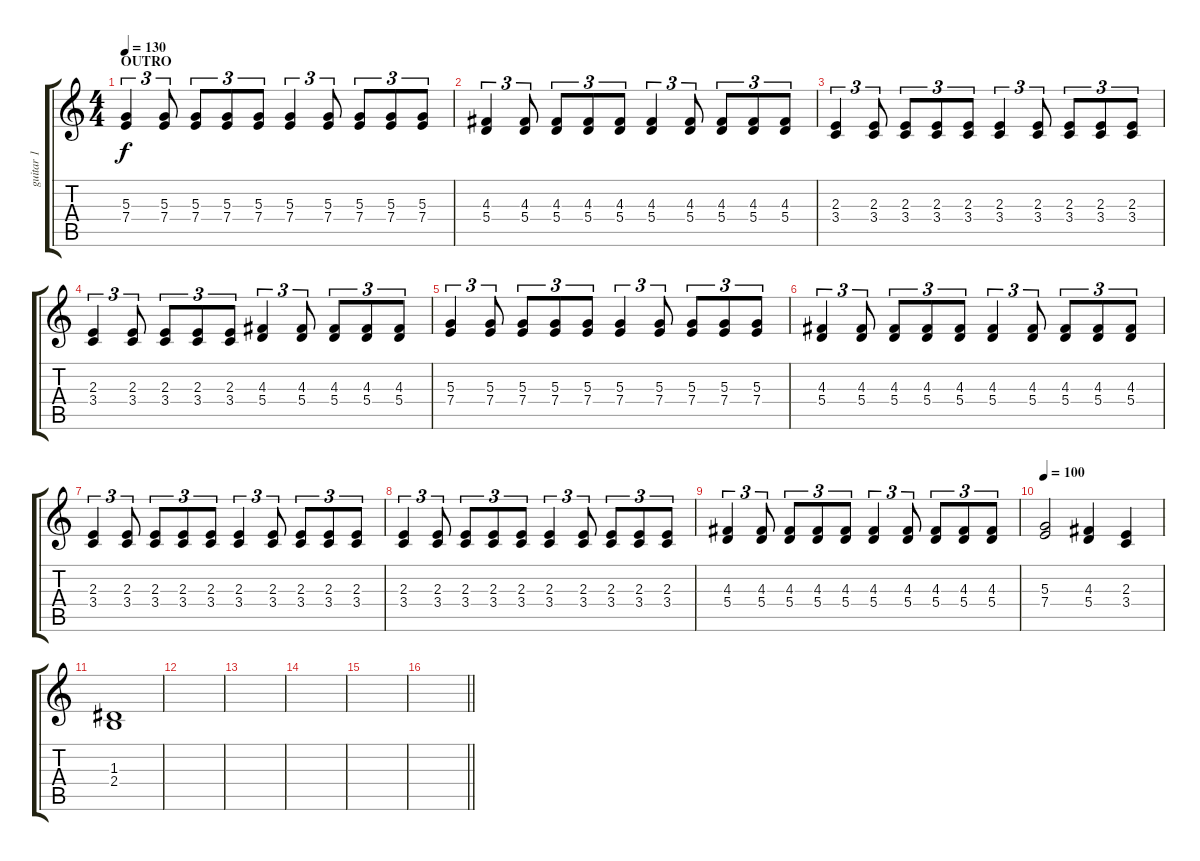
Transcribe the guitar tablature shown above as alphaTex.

\track ("guitar 1" "guitar 1") {instrument distortionguitar}
\staff {score tabs}
\tuning (B3 Gb3 D3 A2 E2 B1) {hide}
\ts (4 4)
\section ("" "OUTRO")
\tempo 130
\clef g2
\ks c
(5.3 7.4).4{tu (3 2) dy f} (5.3 7.4).8{tu (3 2)} (5.3 7.4).8{tu (3 2)} (5.3 7.4).8{tu (3 2)} (5.3 7.4).8{tu (3 2)} (5.3 7.4).4{tu (3 2)} (5.3 7.4).8{tu (3 2)} (5.3 7.4).8{tu (3 2)} (5.3 7.4).8{tu (3 2)} (5.3 7.4).8{tu (3 2)} |
(4.3 5.4).4{tu (3 2)} (4.3 5.4).8{tu (3 2)} (4.3 5.4).8{tu (3 2)} (4.3 5.4).8{tu (3 2)} (4.3 5.4).8{tu (3 2)} (4.3 5.4).4{tu (3 2)} (4.3 5.4).8{tu (3 2)} (4.3 5.4).8{tu (3 2)} (4.3 5.4).8{tu (3 2)} (4.3 5.4).8{tu (3 2)} |
(2.3 3.4).4{tu (3 2)} (2.3 3.4).8{tu (3 2)} (2.3 3.4).8{tu (3 2)} (2.3 3.4).8{tu (3 2)} (2.3 3.4).8{tu (3 2)} (2.3 3.4).4{tu (3 2)} (2.3 3.4).8{tu (3 2)} (2.3 3.4).8{tu (3 2)} (2.3 3.4).8{tu (3 2)} (2.3 3.4).8{tu (3 2)} |
(2.3 3.4).4{tu (3 2)} (2.3 3.4).8{tu (3 2)} (2.3 3.4).8{tu (3 2)} (2.3 3.4).8{tu (3 2)} (2.3 3.4).8{tu (3 2)} (4.3 5.4).4{tu (3 2)} (4.3 5.4).8{tu (3 2)} (4.3 5.4).8{tu (3 2)} (4.3 5.4).8{tu (3 2)} (4.3 5.4).8{tu (3 2)} |
(5.3 7.4).4{tu (3 2)} (5.3 7.4).8{tu (3 2)} (5.3 7.4).8{tu (3 2)} (5.3 7.4).8{tu (3 2)} (5.3 7.4).8{tu (3 2)} (5.3 7.4).4{tu (3 2)} (5.3 7.4).8{tu (3 2)} (5.3 7.4).8{tu (3 2)} (5.3 7.4).8{tu (3 2)} (5.3 7.4).8{tu (3 2)} |
(4.3 5.4).4{tu (3 2)} (4.3 5.4).8{tu (3 2)} (4.3 5.4).8{tu (3 2)} (4.3 5.4).8{tu (3 2)} (4.3 5.4).8{tu (3 2)} (4.3 5.4).4{tu (3 2)} (4.3 5.4).8{tu (3 2)} (4.3 5.4).8{tu (3 2)} (4.3 5.4).8{tu (3 2)} (4.3 5.4).8{tu (3 2)} |
(2.3 3.4).4{tu (3 2)} (2.3 3.4).8{tu (3 2)} (2.3 3.4).8{tu (3 2)} (2.3 3.4).8{tu (3 2)} (2.3 3.4).8{tu (3 2)} (2.3 3.4).4{tu (3 2)} (2.3 3.4).8{tu (3 2)} (2.3 3.4).8{tu (3 2)} (2.3 3.4).8{tu (3 2)} (2.3 3.4).8{tu (3 2)} |
(2.3 3.4).4{tu (3 2)} (2.3 3.4).8{tu (3 2)} (2.3 3.4).8{tu (3 2)} (2.3 3.4).8{tu (3 2)} (2.3 3.4).8{tu (3 2)} (2.3 3.4).4{tu (3 2)} (2.3 3.4).8{tu (3 2)} (2.3 3.4).8{tu (3 2)} (2.3 3.4).8{tu (3 2)} (2.3 3.4).8{tu (3 2)} |
(4.3 5.4).4{tu (3 2)} (4.3 5.4).8{tu (3 2)} (4.3 5.4).8{tu (3 2)} (4.3 5.4).8{tu (3 2)} (4.3 5.4).8{tu (3 2)} (4.3 5.4).4{tu (3 2)} (4.3 5.4).8{tu (3 2)} (4.3 5.4).8{tu (3 2)} (4.3 5.4).8{tu (3 2)} (4.3 5.4).8{tu (3 2)} |
\tempo 100
(5.3 7.4).2 (4.3 5.4).4 (2.3 3.4).4 |
(1.3 2.4).1 |
|
|
|
|
\barLineRight lightlight
